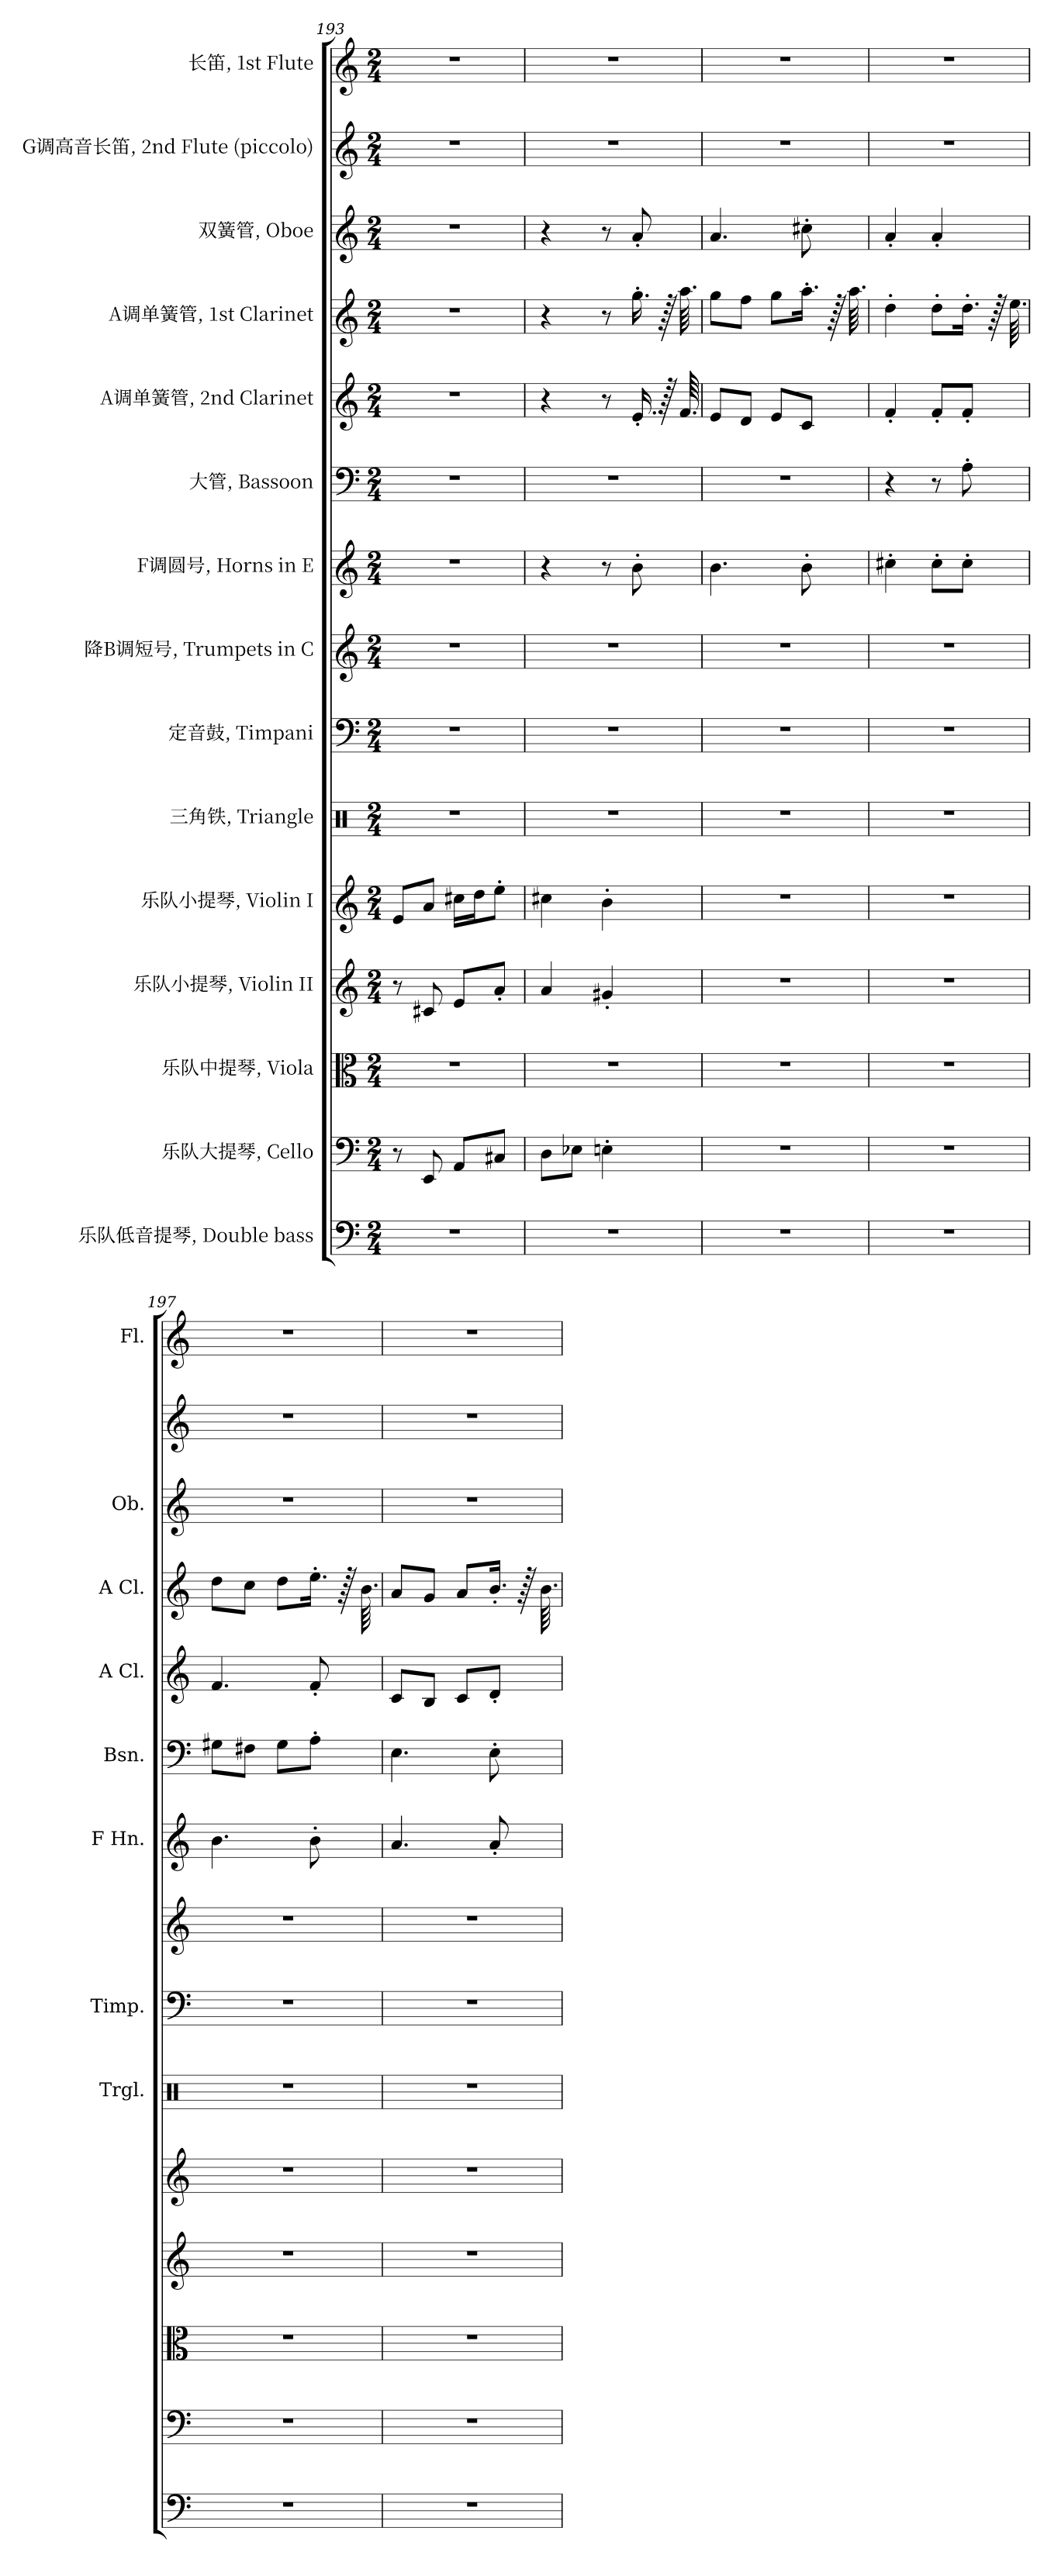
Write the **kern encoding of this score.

**kern	**kern	**kern	**kern	**kern	**kern	**kern	**kern	**kern	**kern	**kern	**kern	**kern	**kern	**kern
*part15	*part14	*part13	*part12	*part11	*part10	*part9	*part8	*part7	*part6	*part5	*part4	*part3	*part2	*part1
*staff15	*staff14	*staff13	*staff12	*staff11	*staff10	*staff9	*staff8	*staff7	*staff6	*staff5	*staff4	*staff3	*staff2	*staff1
*I"乐队低音提琴, Double bass	*I"乐队大提琴, Cello	*I"乐队中提琴, Viola	*I"乐队小提琴, Violin II	*I"乐队小提琴, Violin I	*I"三角铁, Triangle	*I"定音鼓, Timpani	*I"降B调短号, Trumpets in C	*I"F调圆号, Horns in E	*I"大管, Bassoon	*I"A调单簧管, 2nd Clarinet	*I"A调单簧管, 1st Clarinet	*I"双簧管, Oboe	*I"G调高音长笛, 2nd Flute (piccolo)	*I"长笛, 1st Flute
*	*	*	*	*	*I'Trgl.	*I'Timp.	*	*I'F Hn.	*I'Bsn.	*I'A Cl.	*I'A Cl.	*I'Ob.	*	*I'Fl.
*clefF4	*clefF4	*clefC3	*clefG2	*clefG2	*clefX	*clefF4	*clefG2	*clefG2	*clefF4	*clefG2	*clefG2	*clefG2	*clefG2	*clefG2
*ITrd7c12	*	*	*	*	*	*	*ITrd1c2	*ITrd4c7	*	*ITrd2c3	*ITrd2c3	*	*ITrd-4c-7	*
*k[]	*k[]	*k[]	*k[]	*k[]	*k[]	*k[]	*k[b-e-]	*k[b-]	*k[]	*k[f#c#g#]	*k[f#c#g#]	*k[]	*k[f#]	*k[]
*M2/4	*M2/4	*M2/4	*M2/4	*M2/4	*M2/4	*M2/4	*M2/4	*M2/4	*M2/4	*M2/4	*M2/4	*M2/4	*M2/4	*M2/4
=193	=193	=193	=193	=193	=193	=193	=193	=193	=193	=193	=193	=193	=193	=193
2r	8r	2r	8r	8e/L	2r	2r	2r	2r	2r	2r	2r	2r	2r	2r
.	8EE/	.	8c#X/	8a/J	.	.	.	.	.	.	.	.	.	.
.	8AA/L	.	8e/L	16cc#X\LL	.	.	.	.	.	.	.	.	.	.
.	.	.	.	16dd\J	.	.	.	.	.	.	.	.	.	.
.	8C#X/J	.	8a'/J	8ee'\J	.	.	.	.	.	.	.	.	.	.
=194	=194	=194	=194	=194	=194	=194	=194	=194	=194	=194	=194	=194	=194	=194
2r	8D\L	2r	4a/	4cc#X\	2r	2r	2r	4r	2r	4r	4r	4r	2r	2r
.	8E-X\J	.	.	.	.	.	.	.	.	.	.	.	.	.
.	4En'\	.	4g#X'/	4b'\	.	.	.	8r	.	8r	8r	8r	.	.
.	.	.	.	.	.	.	.	8e'\	.	16.c#'/	16.ee'\	8a'/	.	.
.	.	.	.	.	.	.	.	.	.	128r	128r	.	.	.
.	.	.	.	.	.	.	.	.	.	64.d/	64.ff#\	.	.	.
!!LO:PB:g=z
=195	=195	=195	=195	=195	=195	=195	=195	=195	=195	=195	=195	=195	=195	=195
2r	2r	2r	2r	2r	2r	2r	2r	4.e\	2r	8c#/L	8ee\L	4.a/	2r	2r
.	.	.	.	.	.	.	.	.	.	8B/J	8dd\J	.	.	.
.	.	.	.	.	.	.	.	.	.	8c#/L	8ee\L	.	.	.
.	.	.	.	.	.	.	.	8e'\	.	8A/J	16.ff#'\Jk	8cc#X'\	.	.
.	.	.	.	.	.	.	.	.	.	.	128r	.	.	.
.	.	.	.	.	.	.	.	.	.	.	64.ff#\	.	.	.
=196	=196	=196	=196	=196	=196	=196	=196	=196	=196	=196	=196	=196	=196	=196
2r	2r	2r	2r	2r	2r	2r	2r	4f#X'\	4r	4d'/	4b'\	4a'/	2r	2r
.	.	.	.	.	.	.	.	8f#'\L	8r	8d'/L	8b'\L	4a'/	.	.
.	.	.	.	.	.	.	.	8f#'\J	8A'\	8d'/J	16.b'\Jk	.	.	.
.	.	.	.	.	.	.	.	.	.	.	128r	.	.	.
.	.	.	.	.	.	.	.	.	.	.	64.cc#\	.	.	.
=197	=197	=197	=197	=197	=197	=197	=197	=197	=197	=197	=197	=197	=197	=197
2r	2r	2r	2r	2r	2r	2r	2r	4.e\	8G#X\L	4.d/	8b\L	2r	2r	2r
.	.	.	.	.	.	.	.	.	8F#X\J	.	8a\J	.	.	.
.	.	.	.	.	.	.	.	.	8G#\L	.	8b\L	.	.	.
.	.	.	.	.	.	.	.	8e'\	8A'\J	8d'/	16.cc#'\Jk	.	.	.
.	.	.	.	.	.	.	.	.	.	.	128r	.	.	.
.	.	.	.	.	.	.	.	.	.	.	64.g#\	.	.	.
=198	=198	=198	=198	=198	=198	=198	=198	=198	=198	=198	=198	=198	=198	=198
2r	2r	2r	2r	2r	2r	2r	2r	4.d/	4.E\	8A/L	8f#/L	2r	2r	2r
.	.	.	.	.	.	.	.	.	.	8G#/J	8e/J	.	.	.
.	.	.	.	.	.	.	.	.	.	8A/L	8f#/L	.	.	.
.	.	.	.	.	.	.	.	8d'/	8E'\	8B'/J	16.g#'/Jk	.	.	.
.	.	.	.	.	.	.	.	.	.	.	128r	.	.	.
.	.	.	.	.	.	.	.	.	.	.	64.g#\	.	.	.
=	=	=	=	=	=	=	=	=	=	=	=	=	=	=
*-	*-	*-	*-	*-	*-	*-	*-	*-	*-	*-	*-	*-	*-	*-
